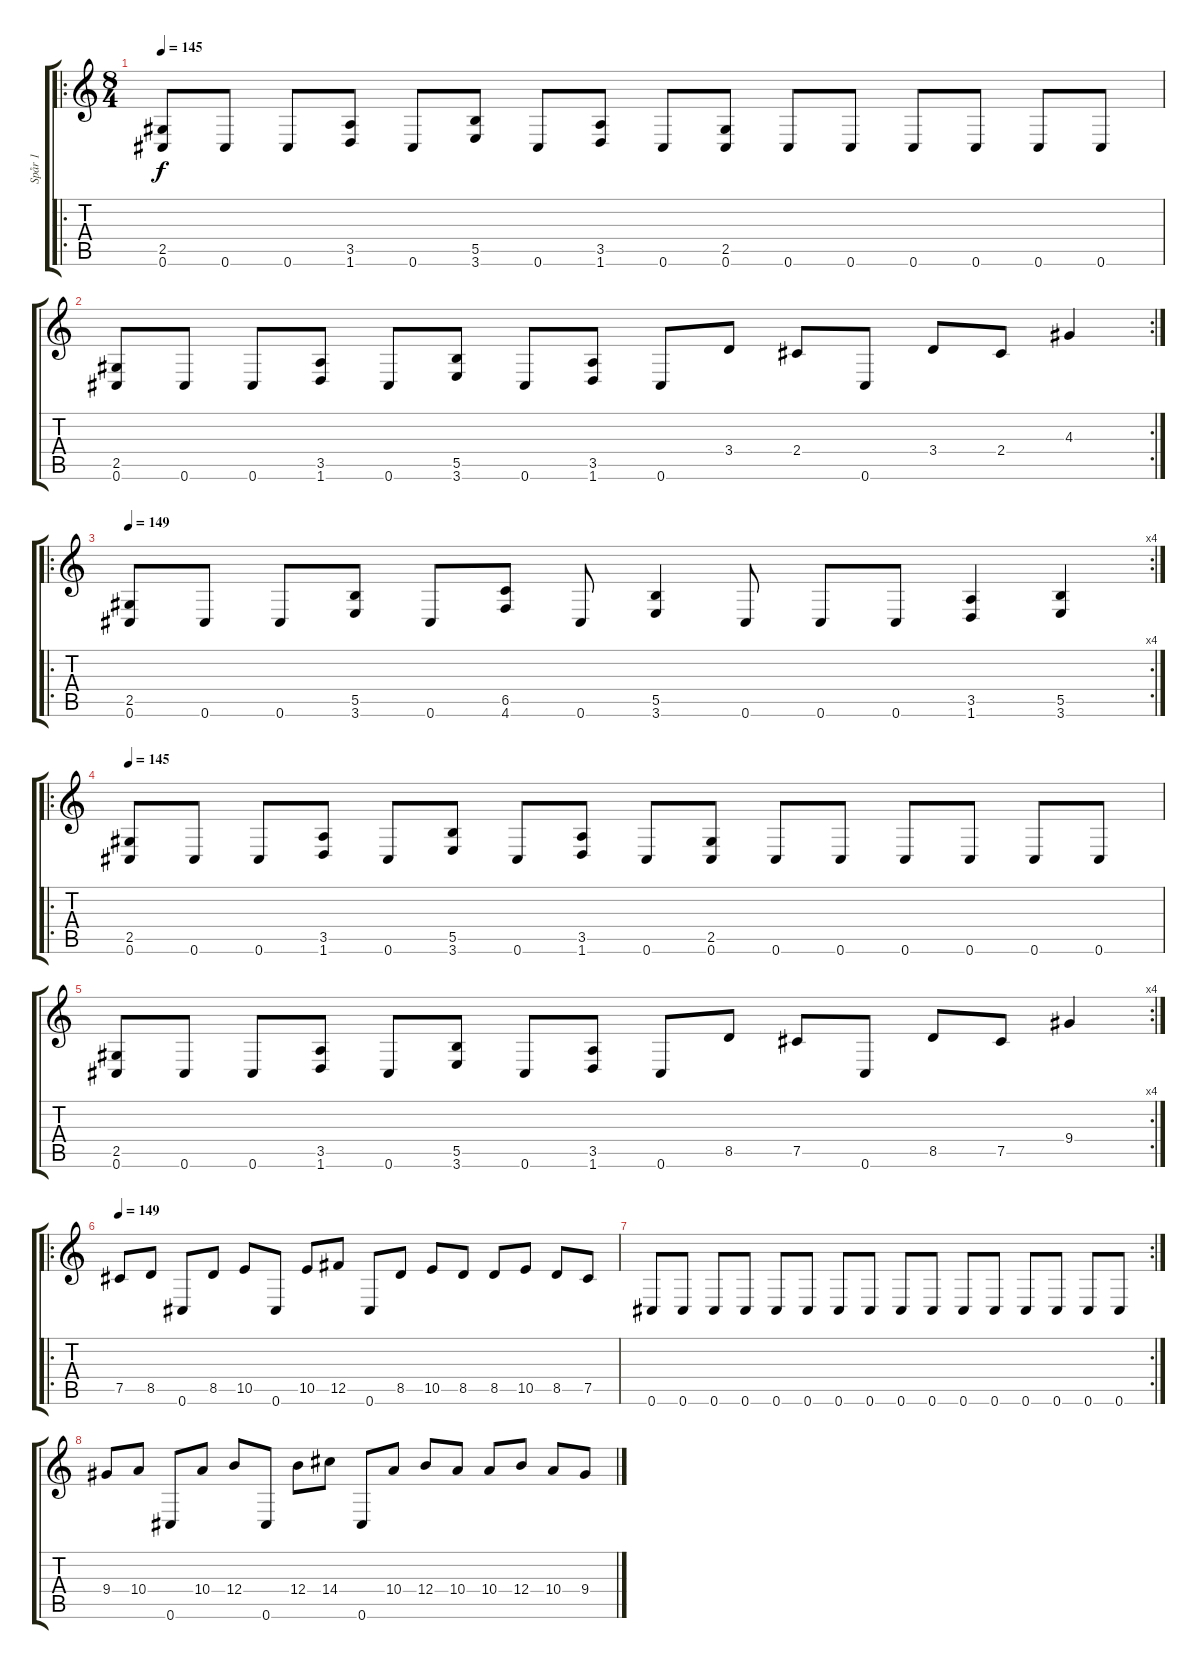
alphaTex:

\track ("Spår 1" "Spår 1") {instrument distortionguitar}
\staff {score tabs}
\tuning (Db4 Ab3 E3 B2 Gb2 Db2) {hide}
\ro
\ts (8 4)
\tempo 145
\clef g2
\ks c
(2.5 0.6).8{dy f} 0.6.8 0.6.8 (3.5 1.6).8 0.6.8 (5.5 3.6).8 0.6.8 (3.5 1.6).8 0.6.8 (2.5 0.6).8 0.6.8 0.6.8 0.6.8 0.6.8 0.6.8 0.6.8 |
\rc 2
(2.5 0.6).8 0.6.8 0.6.8 (3.5 1.6).8 0.6.8 (5.5 3.6).8 0.6.8 (3.5 1.6).8 0.6.8 3.4.8 2.4.8 0.6.8 3.4.8 2.4.8 4.3.4 |
\ro
\rc 4
\tempo 149
(2.5 0.6).8 0.6.8 0.6.8 (5.5 3.6).8 0.6.8 (6.5 4.6).8 0.6.8 (5.5 3.6).4 0.6.8 0.6.8 0.6.8 (3.5 1.6).4 (5.5 3.6).4 |
\ro
\tempo 145
(2.5 0.6).8 0.6.8 0.6.8 (3.5 1.6).8 0.6.8 (5.5 3.6).8 0.6.8 (3.5 1.6).8 0.6.8 (2.5 0.6).8 0.6.8 0.6.8 0.6.8 0.6.8 0.6.8 0.6.8 |
\rc 4
(2.5 0.6).8 0.6.8 0.6.8 (3.5 1.6).8 0.6.8 (5.5 3.6).8 0.6.8 (3.5 1.6).8 0.6.8 8.5.8 7.5.8 0.6.8 8.5.8 7.5.8 9.4.4 |
\ro
\tempo 149
7.5.8 8.5.8 0.6.8 8.5.8 10.5.8 0.6.8 10.5.8 12.5.8 0.6.8 8.5.8 10.5.8 8.5.8 8.5.8 10.5.8 8.5.8 7.5.8 |
\rc 2
0.6.8 0.6.8 0.6.8 0.6.8 0.6.8 0.6.8 0.6.8 0.6.8 0.6.8 0.6.8 0.6.8 0.6.8 0.6.8 0.6.8 0.6.8 0.6.8 |
9.4.8 10.4.8 0.6.8 10.4.8 12.4.8 0.6.8 12.4.8 14.4.8 0.6.8 10.4.8 12.4.8 10.4.8 10.4.8 12.4.8 10.4.8 9.4.8
